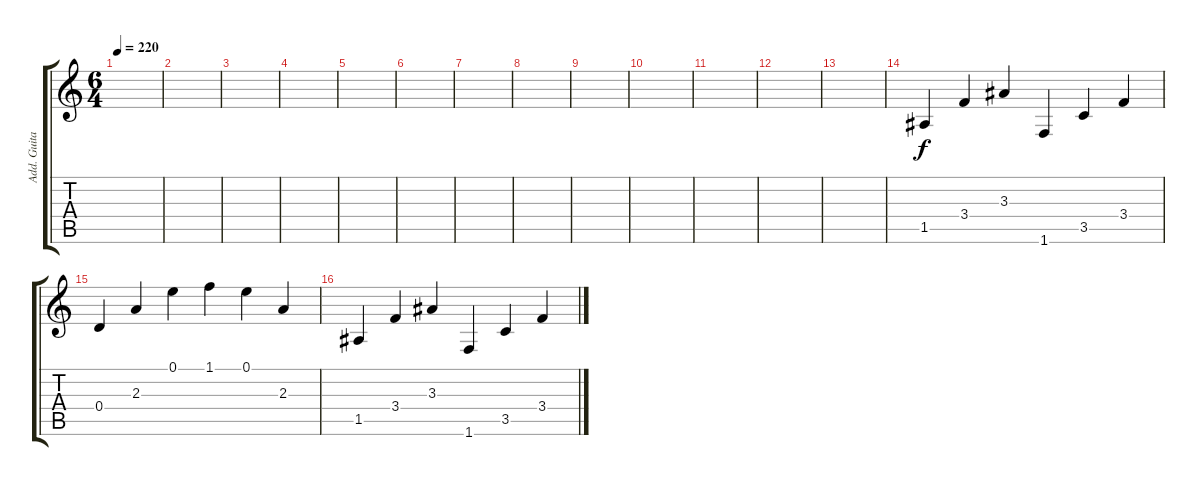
\track ("Add. Guitars" "Add. Guita") {instrument acousticguitarsteel}
\staff {score tabs}
\tuning (E4 B3 G3 D3 A2 E2) {hide}
\ts (6 4)
\tempo 220
\clef g2
\ks c
|
|
|
|
|
|
|
|
|
|
|
|
|
1.5.4{volume 9 instrument acousticguitarsteel} 3.4.4 3.3.4 1.6.4 3.5.4 3.4.4 |
0.4.4 2.3.4 0.1.4 1.1.4 0.1.4 2.3.4 |
1.5.4 3.4.4 3.3.4 1.6.4 3.5.4 3.4.4
